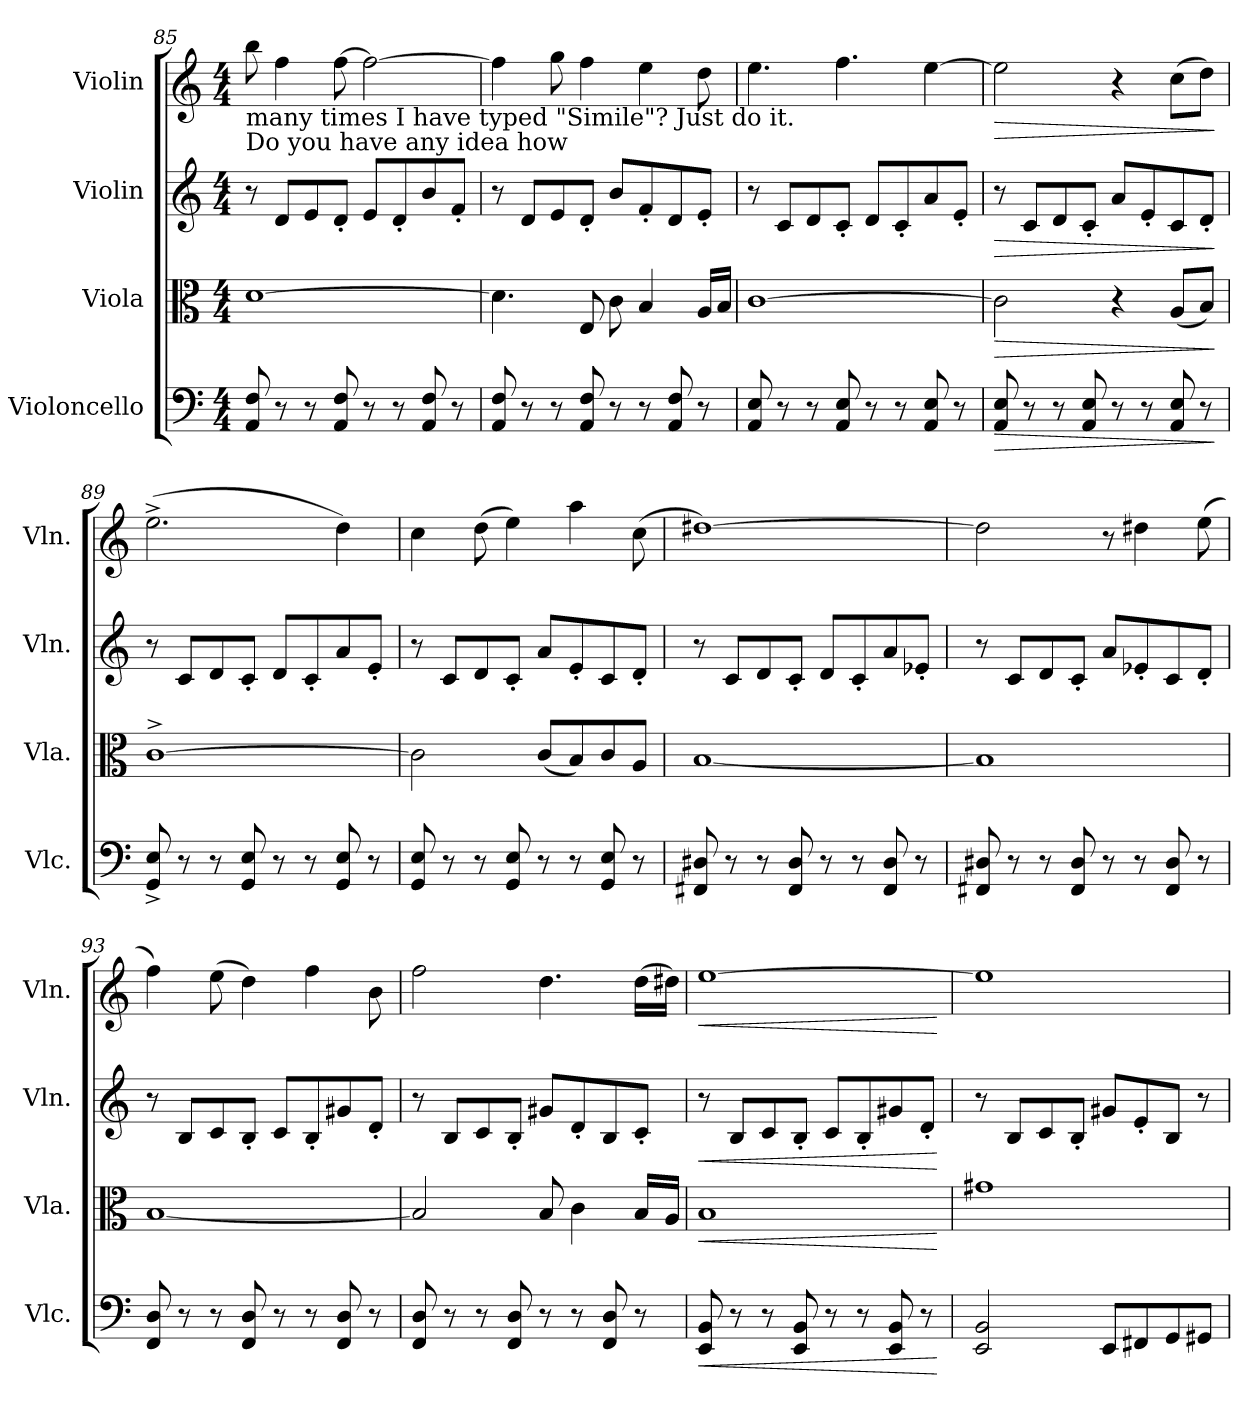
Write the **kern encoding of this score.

**kern	**dynam	**kern	**dynam	**kern	**dynam	**kern	**dynam
*part4	*part4	*part3	*part3	*part2	*part2	*part1	*part1
*staff4	*staff4	*staff3	*staff3	*staff2	*staff2	*staff1	*staff1
*I"Violoncello	*	*I"Viola	*	*I"Violin	*	*I"Violin	*
*I'Vlc.	*	*I'Vla.	*	*I'Vln.	*	*I'Vln.	*
*clefF4	*	*clefC3	*	*clefG2	*	*clefG2	*
*k[]	*	*k[]	*	*k[]	*	*k[]	*
*M4/4	*	*M4/4	*	*M4/4	*	*M4/4	*
=85	=85	=85	=85	=85	=85	=85	=85
!	!	!	!	!LO:TX:a:t=Do you have any idea how	!	!	!
!	!	!	!	!LO:TX:a:t=many times I have typed "Simile"? Just do it.	!	!	!
8AA/ 8F/	.	[1d	.	8r	.	8bb\	.
8r	.	.	.	8d/L	.	4ff\	.
8r	.	.	.	8e/	.	.	.
8AA/ 8F/	.	.	.	8d'/J	.	[8ff\	.
8r	.	.	.	8e/L	.	2ff\_	.
8r	.	.	.	8d'/	.	.	.
8AA/ 8F/	.	.	.	8b/	.	.	.
8r	.	.	.	8f'/J	.	.	.
!!LO:PB:g=z
=86	=86	=86	=86	=86	=86	=86	=86
8AA/ 8F/	.	4.d\]	.	8r	.	4ff\]	.
8r	.	.	.	8d/L	.	.	.
8r	.	.	.	8e/	.	8gg\	.
8AA/ 8F/	.	8E/	.	8d'/J	.	4ff\	.
8r	.	8c\	.	8b/L	.	.	.
8r	.	4B/	.	8f'/	.	4ee\	.
8AA/ 8F/	.	.	.	8d/	.	.	.
8r	.	16A/LL	.	8e'/J	.	8dd\	.
.	.	16B/JJ	.	.	.	.	.
=87	=87	=87	=87	=87	=87	=87	=87
8AA/ 8E/	.	[1c	.	8r	.	4.ee\	.
8r	.	.	.	8c/L	.	.	.
8r	.	.	.	8d/	.	.	.
8AA/ 8E/	.	.	.	8c'/J	.	4.ff\	.
8r	.	.	.	8d/L	.	.	.
8r	.	.	.	8c'/	.	.	.
8AA/ 8E/	.	.	.	8a/	.	[4ee\	.
8r	.	.	.	8e'/J	.	.	.
!!LO:LB:g=z
=88	=88	=88	=88	=88	=88	=88	=88
!	!LO:HP:b	!	!LO:HP:b	!	!LO:HP:b	!	!LO:HP:b
8AA/ 8E/	>	2c\]	>	8r	>	2ee\]	>
8r	.	.	.	8c/L	.	.	.
8r	.	.	.	8d/	.	.	.
8AA/ 8E/	.	.	.	8c'/J	.	.	.
8r	.	4r	.	8a/L	.	4r	.
8r	.	.	.	8e'/	.	.	.
8AA/ 8E/	.	(8A/L	.	8c/	.	(8cc\L	.
8r	.	8B/J)	.	8d'/J	.	8dd\J)	.
.	]	.	]	.	]	.	]
=89	=89	=89	=89	=89	=89	=89	=89
8GG/^ 8E/^	.	[1c^	.	8r	.	(2.ee^\	.
8r	.	.	.	8c/L	.	.	.
8r	.	.	.	8d/	.	.	.
8GG/ 8E/	.	.	.	8c'/J	.	.	.
8r	.	.	.	8d/L	.	.	.
8r	.	.	.	8c'/	.	.	.
8GG/ 8E/	.	.	.	8a/	.	4dd\)	.
8r	.	.	.	8e'/J	.	.	.
=90	=90	=90	=90	=90	=90	=90	=90
8GG/ 8E/	.	2c\]	.	8r	.	4cc\	.
8r	.	.	.	8c/L	.	.	.
8r	.	.	.	8d/	.	(8dd\	.
8GG/ 8E/	.	.	.	8c'/J	.	4ee\)	.
8r	.	(8c/L	.	8a/L	.	.	.
8r	.	8B/)	.	8e'/	.	4aa\	.
8GG/ 8E/	.	8c/	.	8c/	.	.	.
8r	.	8A/J	.	8d'/J	.	(8cc\	.
!!LO:LB:g=z
=91	=91	=91	=91	=91	=91	=91	=91
8FF#X/ 8D#X/	.	[1B	.	8r	.	[1dd#X)	.
8r	.	.	.	8c/L	.	.	.
8r	.	.	.	8d/	.	.	.
8FF#/ 8D#/	.	.	.	8c'/J	.	.	.
8r	.	.	.	8d/L	.	.	.
8r	.	.	.	8c'/	.	.	.
8FF#/ 8D#/	.	.	.	8a/	.	.	.
8r	.	.	.	8e-X'/J	.	.	.
=92	=92	=92	=92	=92	=92	=92	=92
8FF#X/ 8D#X/	.	1B]	.	8r	.	2dd#\]	.
8r	.	.	.	8c/L	.	.	.
8r	.	.	.	8d/	.	.	.
8FF#/ 8D#/	.	.	.	8c'/J	.	.	.
8r	.	.	.	8a/L	.	8r	.
8r	.	.	.	8e-X'/	.	4dd#X\	.
8FF#/ 8D#/	.	.	.	8c/	.	.	.
8r	.	.	.	8d'/J	.	(8ee\	.
=93	=93	=93	=93	=93	=93	=93	=93
8FF/ 8D/	.	[1B	.	8r	.	4ff\)	.
8r	.	.	.	8B/L	.	.	.
8r	.	.	.	8c/	.	(8ee\	.
8FF/ 8D/	.	.	.	8B'/J	.	4dd\)	.
8r	.	.	.	8c/L	.	.	.
8r	.	.	.	8B'/	.	4ff\	.
8FF/ 8D/	.	.	.	8g#X/	.	.	.
8r	.	.	.	8d'/J	.	8b\	.
!!LO:PB:g=z
=94	=94	=94	=94	=94	=94	=94	=94
8FF/ 8D/	.	2B/]	.	8r	.	2ff\	.
8r	.	.	.	8B/L	.	.	.
8r	.	.	.	8c/	.	.	.
8FF/ 8D/	.	.	.	8B'/J	.	.	.
8r	.	8B/	.	8g#X/L	.	4.dd\	.
8r	.	4c\	.	8d'/	.	.	.
8FF/ 8D/	.	.	.	8B/	.	.	.
8r	.	16B/LL	.	8c'/J	.	(16dd\LL	.
.	.	16A/JJ	.	.	.	16dd#X\JJ)	.
!!LO:LB:g=z
=95	=95	=95	=95	=95	=95	=95	=95
!	!LO:HP:b	!	!LO:HP:b	!	!LO:HP:b	!	!LO:HP:b
8EE/ 8BB/	<	1B	<	8r	<	[1ee	<
8r	.	.	.	8B/L	.	.	.
8r	.	.	.	8c/	.	.	.
8EE/ 8BB/	.	.	.	8B'/J	.	.	.
8r	.	.	.	8c/L	.	.	.
8r	.	.	.	8B'/	.	.	.
8EE/ 8BB/	.	.	.	8g#X/	.	.	.
8r	.	.	.	8d'/J	.	.	.
.	[	.	[	.	[	.	[
=96	=96	=96	=96	=96	=96	=96	=96
2EE/ 2BB/	.	1g#X	.	8r	.	1ee]	.
.	.	.	.	8B/L	.	.	.
.	.	.	.	8c/	.	.	.
.	.	.	.	8B'/J	.	.	.
8EE/L	.	.	.	8g#X/L	.	.	.
8FF#X/	.	.	.	8e'/	.	.	.
8GG/	.	.	.	8B/J	.	.	.
8GG#X/J	.	.	.	8r	.	.	.
=	=	=	=	=	=	=	=
*-	*-	*-	*-	*-	*-	*-	*-
